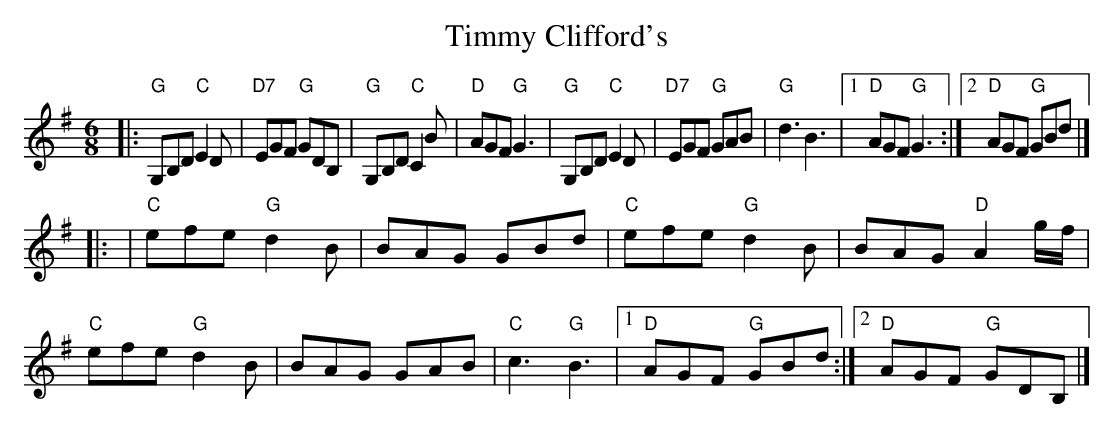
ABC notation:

X:1
T: Timmy Clifford's
M: 6/8
K: G
|: "G"G,B,D "C"E2D | "D7"EGF "G"GDB, | "G"G,B,D "C"C2B | "D"AGF "G"G3 \
|  "G"G,B,D "C"E2D | "D7"EGF "G"GAB | "G"d3 B3 |1 "D"AGF "G"G3 :|2 "D"AGF "G"GBd |]
|: \
|  "C"efe "G"d2B | BAG GBd | "C"efe "G"d2B | BAG "D"A2g/f/ \
|  "C"efe "G"d2B | BAG GAB | "C"c3 "G"B3 |1 "D"AGF "G"GBd :|2 "D"AGF "G"GDB, |]
